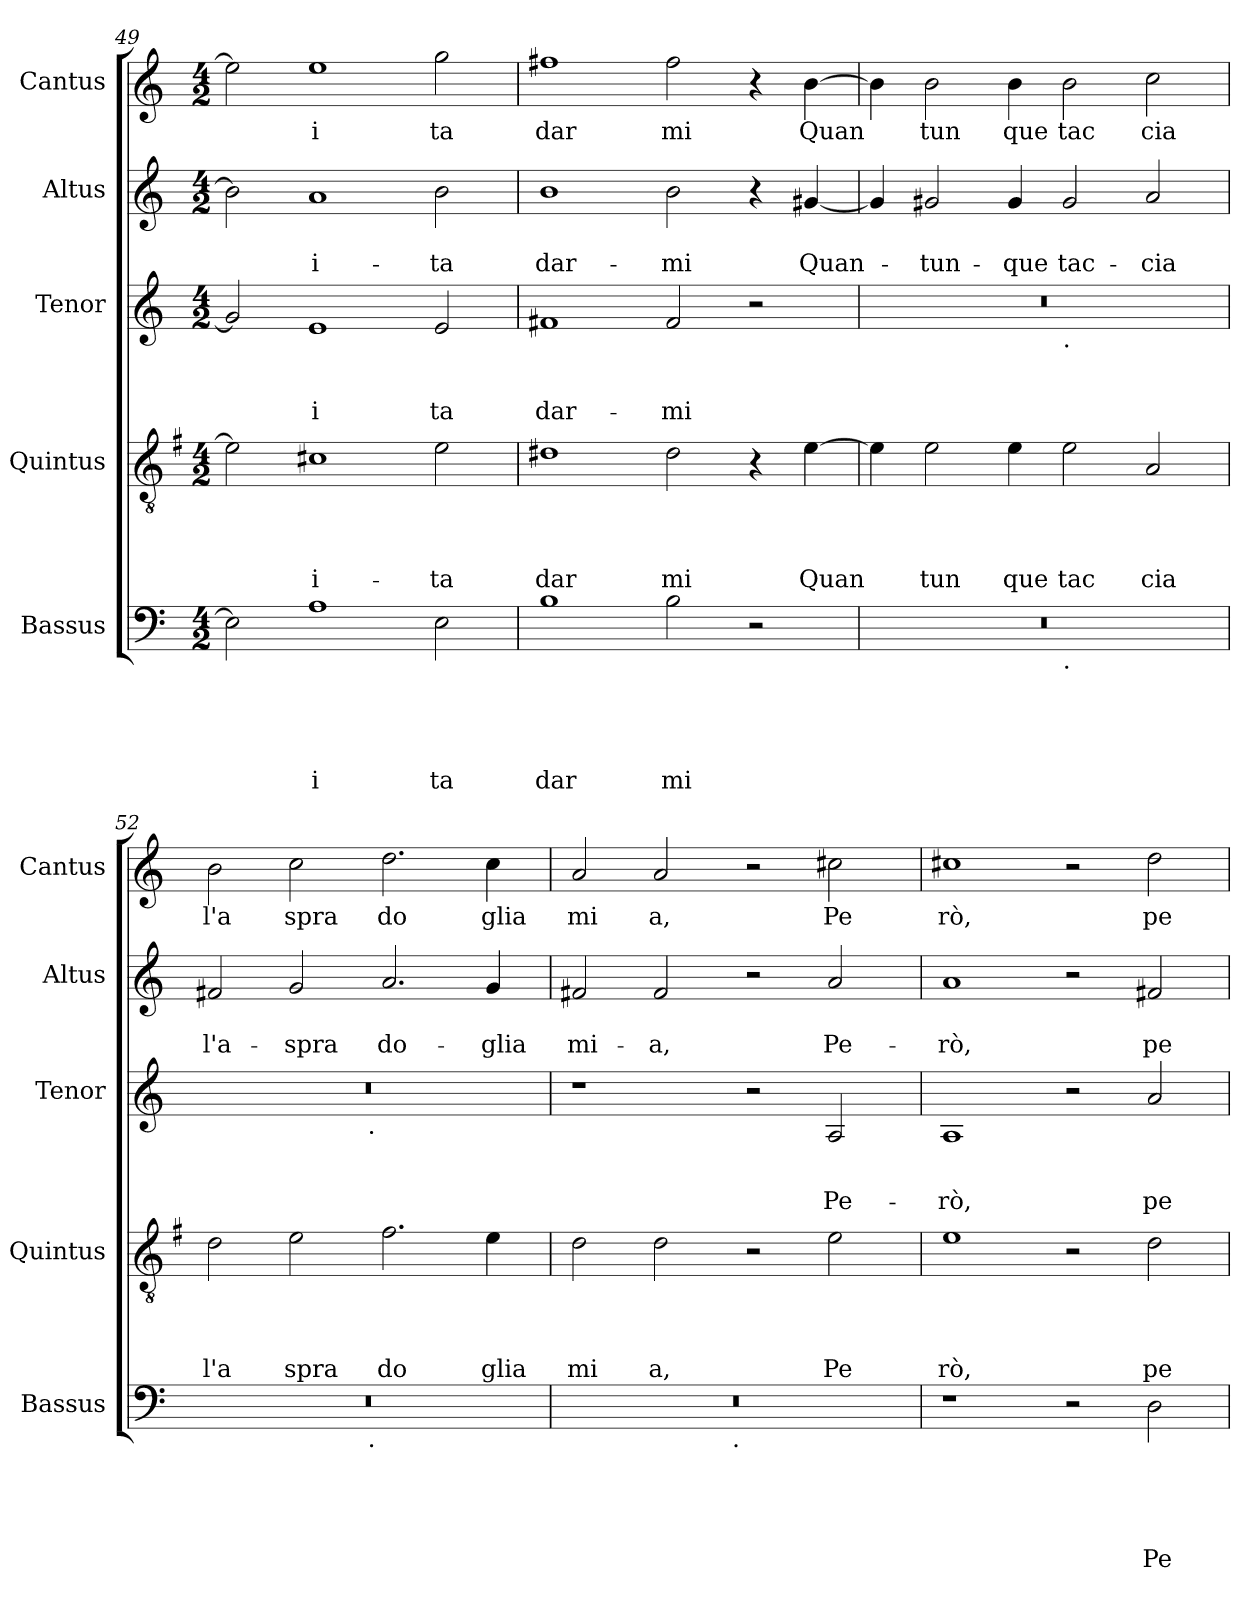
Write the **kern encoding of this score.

**kern	**text	**text	**text	**text	**text	**kern	**text	**text	**text	**text	**kern	**text	**text	**text	**kern	**text	**text	**kern	**text
*part5	*part5	*part5	*part5	*part5	*part5	*part4	*part4	*part4	*part4	*part4	*part3	*part3	*part3	*part3	*part2	*part2	*part2	*part1	*part1
*staff5	*staff5	*staff5	*staff5	*staff5	*staff5	*staff4	*staff4	*staff4	*staff4	*staff4	*staff3	*staff3	*staff3	*staff3	*staff2	*staff2	*staff2	*staff1	*staff1
*I"Bassus	*	*	*	*	*	*I"Quintus	*	*	*	*	*I"Tenor	*	*	*	*I"Altus	*	*	*I"Cantus	*
*I'Bassus	*	*	*	*	*	*I'Quintus	*	*	*	*	*I'Tenor	*	*	*	*I'Altus	*	*	*I'Cantus	*
*clefF4	*	*	*	*	*	*clefGv2	*	*	*	*	*clefG2	*	*	*	*clefG2	*	*	*clefG2	*
*	*	*	*	*	*	*ITrd-3c-5	*	*	*	*	*	*	*	*	*	*	*	*	*
*k[]	*	*	*	*	*	*k[]	*	*	*	*	*k[]	*	*	*	*k[]	*	*	*k[]	*
*C:	*	*	*	*	*	*C:	*	*	*	*	*C:	*	*	*	*C:	*	*	*C:	*
*M4/2	*	*	*	*	*	*M4/2	*	*	*	*	*M4/2	*	*	*	*M4/2	*	*	*M4/2	*
=49	=49	=49	=49	=49	=49	=49	=49	=49	=49	=49	=49	=49	=49	=49	=49	=49	=49	=49	=49
2E\]	.	.	.	.	.	2a\]	.	.	.	.	2g/]	.	.	.	2b\]	.	.	2ee\]	.
!	!	!	!	!	!LO:LY:b	!	!	!	!	!LO:LY:b	!	!	!	!LO:LY:b	!	!	!LO:LY:b	!	!LO:LY:b
1A	.	.	.	.	i	1f#X	.	.	.	-i-	1e	.	.	i	1a	.	-i-	1ee	i
!	!	!	!	!	!LO:LY:b	!	!	!	!	!LO:LY:b	!	!	!	!LO:LY:b	!	!	!LO:LY:b	!	!LO:LY:b
2E\	.	.	.	.	ta	2a\	.	.	.	-ta	2e/	.	.	ta	2b\	.	-ta	2gg\	ta
!!LO:LB:g=z
=50	=50	=50	=50	=50	=50	=50	=50	=50	=50	=50	=50	=50	=50	=50	=50	=50	=50	=50	=50
!	!	!	!	!	!LO:LY:b	!	!	!	!	!LO:LY:b	!	!	!	!LO:LY:b	!	!	!LO:LY:b	!	!LO:LY:b
1B	.	.	.	.	dar	1g#X	.	.	.	dar	1f#X	.	.	dar-	1b	.	dar-	1ff#X	dar
!	!	!	!	!	!LO:LY:b	!	!	!	!	!LO:LY:b	!	!	!	!LO:LY:b	!	!	!LO:LY:b	!	!LO:LY:b
2B\	.	.	.	.	mi	2g#\	.	.	.	mi	2f#/	.	.	-mi	2b\	.	-mi	2ff#\	mi
2r	.	.	.	.	.	4r	.	.	.	.	2r	.	.	.	4r	.	.	4r	.
!	!	!	!	!	!	!	!	!	!	!LO:LY:b	!	!	!	!	!	!	!LO:LY:b	!	!LO:LY:b
.	.	.	.	.	.	[>4a\	.	.	.	Quan	.	.	.	.	[<4g#X/	.	Quan-	[>4b\	Quan
=51	=51	=51	=51	=51	=51	=51	=51	=51	=51	=51	=51	=51	=51	=51	=51	=51	=51	=51	=51
*^	*	*	*	*	*	*	*	*	*	*	*^	*	*	*	*	*	*	*	*
0r	1ryy	.	.	.	.	.	4a\]	.	.	.	.	0r	1ryy	.	.	.	4g#/]	.	.	4b\]	.
!	!	!	!	!	!	!	!	!	!	!	!LO:LY:b	!	!	!	!	!	!	!	!LO:LY:b	!	!LO:LY:b
.	.	.	.	.	.	.	2a\	.	.	.	tun	.	.	.	.	.	2g#X/	.	-tun-	2b\	tun
!	!	!	!	!	!	!	!	!	!	!	!LO:LY:b	!	!	!	!	!	!	!	!LO:LY:b	!	!LO:LY:b
.	.	.	.	.	.	.	4a\	.	.	.	que	.	.	.	.	.	4g#/	.	-que	4b\	que
!	!	!	!	!	!	!	!	!	!	!	!	!	!LO:TX:b:t=.	!	!	!	!	!	!	!	!
!	!LO:TX:b:t=.	!	!	!	!	!	!	!	!	!	!	!	!	!	!	!	!	!	!	!	!
!	!	!	!	!	!	!	!	!	!	!	!LO:LY:b	!	!	!	!	!	!	!	!LO:LY:b	!	!LO:LY:b
.	1ryy	.	.	.	.	.	2a\	.	.	.	tac	.	1ryy	.	.	.	2g#/	.	tac-	2b\	tac
!	!	!	!	!	!	!	!	!	!	!	!LO:LY:b	!	!	!	!	!	!	!	!LO:LY:b	!	!LO:LY:b
.	.	.	.	.	.	.	2d/	.	.	.	cia	.	.	.	.	.	2a/	.	-cia	2cc\	cia
=52	=52	=52	=52	=52	=52	=52	=52	=52	=52	=52	=52	=52	=52	=52	=52	=52	=52	=52	=52	=52	=52
!	!	!	!	!	!	!	!	!	!	!	!LO:LY:b	!	!	!	!	!	!	!	!LO:LY:b	!	!LO:LY:b
0r	2ryy	.	.	.	.	.	2g\	.	.	.	l'a	0r	2ryy	.	.	.	2f#X/	.	l'a-	2b\	l'a
!	!	!	!	!	!	!	!	!	!	!	!LO:LY:b	!	!	!	!	!	!	!	!LO:LY:b	!	!LO:LY:b
.	4...ryy	.	.	.	.	.	2a\	.	.	.	spra	.	4...ryy	.	.	.	2g/	.	-spra	2cc\	spra
!	!	!	!	!	!	!	!	!	!	!	!	!	!LO:TX:b:t=.	!	!	!	!	!	!	!	!
!	!LO:TX:b:t=.	!	!	!	!	!	!	!	!	!	!	!	!	!	!	!	!	!	!	!	!
.	1ryy	.	.	.	.	.	.	.	.	.	.	.	1ryy	.	.	.	.	.	.	.	.
!	!	!	!	!	!	!	!	!	!	!	!LO:LY:b	!	!	!	!	!	!	!	!LO:LY:b	!	!LO:LY:b
.	.	.	.	.	.	.	2.b\	.	.	.	do	.	.	.	.	.	2.a/	.	do-	2.dd\	do
!	!	!	!	!	!	!	!	!	!	!	!LO:LY:b	!	!	!	!	!	!	!	!LO:LY:b	!	!LO:LY:b
.	.	.	.	.	.	.	4a\	.	.	.	glia	.	.	.	.	.	4g/	.	-glia	4cc\	glia
.	32ryy	.	.	.	.	.	.	.	.	.	.	.	32ryy	.	.	.	.	.	.	.	.
=53	=53	=53	=53	=53	=53	=53	=53	=53	=53	=53	=53	=53	=53	=53	=53	=53	=53	=53	=53	=53	=53
!	!	!	!	!	!	!	!	!	!	!	!LO:LY:b	!	!	!	!	!	!	!	!LO:LY:b	!	!LO:LY:b
*	*	*	*	*	*	*	*	*	*	*	*	*v	*v	*	*	*	*	*	*	*	*
0r	2ryy	.	.	.	.	.	2g\	.	.	.	mi	1r	.	.	.	2f#X/	.	mi-	2a/	mi
!	!	!	!	!	!	!	!	!	!	!	!LO:LY:b	!	!	!	!	!	!	!LO:LY:b	!	!LO:LY:b
.	4...ryy	.	.	.	.	.	2g\	.	.	.	a,	.	.	.	.	2f#/	.	-a,	2a/	a,
!	!LO:TX:b:t=.	!	!	!	!	!	!	!	!	!	!	!	!	!	!	!	!	!	!	!
.	1ryy	.	.	.	.	.	.	.	.	.	.	.	.	.	.	.	.	.	.	.
.	.	.	.	.	.	.	2r	.	.	.	.	2r	.	.	.	2r	.	.	2r	.
!	!	!	!	!	!	!	!	!	!	!	!LO:LY:b	!	!	!	!LO:LY:b	!	!	!LO:LY:b	!	!LO:LY:b
.	.	.	.	.	.	.	2a\	.	.	.	Pe	2A/	.	.	Pe-	2a/	.	Pe-	2cc#X\	Pe
.	32ryy	.	.	.	.	.	.	.	.	.	.	.	.	.	.	.	.	.	.	.
=54	=54	=54	=54	=54	=54	=54	=54	=54	=54	=54	=54	=54	=54	=54	=54	=54	=54	=54	=54	=54
!	!	!	!	!	!	!	!	!	!	!	!LO:LY:b	!	!	!	!LO:LY:b	!	!	!LO:LY:b	!	!LO:LY:b
*v	*v	*	*	*	*	*	*	*	*	*	*	*	*	*	*	*	*	*	*	*
1r	.	.	.	.	.	1a	.	.	.	rò,	1A	.	.	-rò,	1a	.	-rò,	1cc#X	rò,
2r	.	.	.	.	.	2r	.	.	.	.	2r	.	.	.	2r	.	.	2r	.
!	!	!	!	!	!LO:LY:b	!	!	!	!	!LO:LY:b	!	!	!	!LO:LY:b	!	!	!LO:LY:b	!	!LO:LY:b
2D\	.	.	.	.	Pe	2g\	.	.	.	pe	2a/	.	.	pe-	2f#X/	.	pe-	2dd\	pe
=	=	=	=	=	=	=	=	=	=	=	=	=	=	=	=	=	=	=	=
*-	*-	*-	*-	*-	*-	*-	*-	*-	*-	*-	*-	*-	*-	*-	*-	*-	*-	*-	*-
